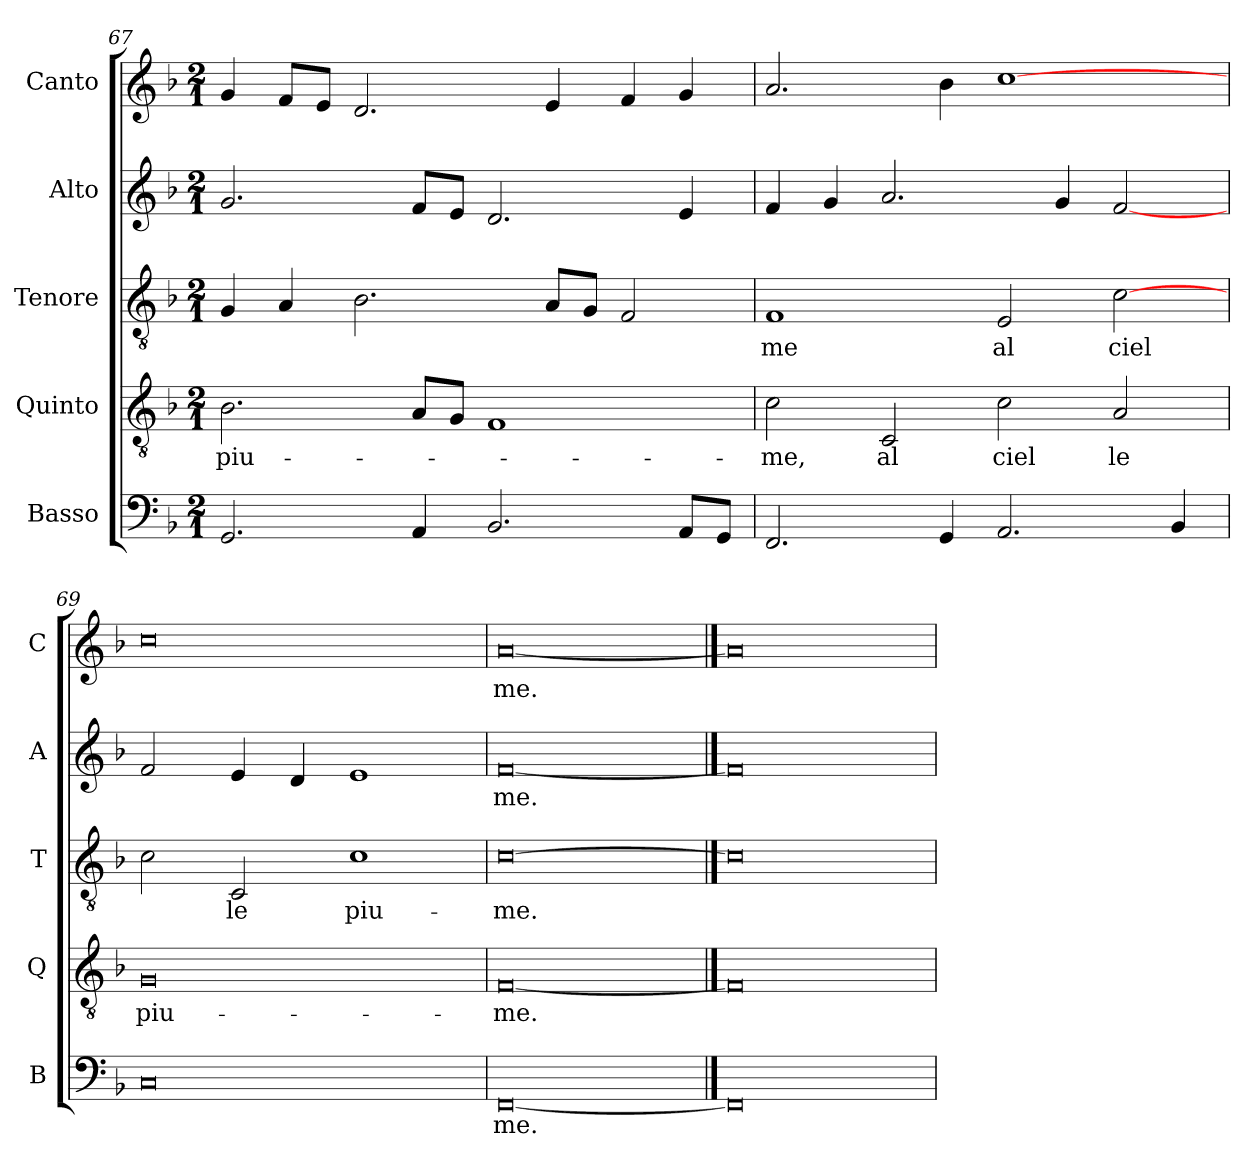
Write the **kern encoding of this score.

**kern	**text	**kern	**text	**kern	**text	**kern	**text	**kern	**text
*part5	*part5	*part4	*part4	*part3	*part3	*part2	*part2	*part1	*part1
*staff5	*staff5	*staff4	*staff4	*staff3	*staff3	*staff2	*staff2	*staff1	*staff1
*I"Basso	*	*I"Quinto	*	*I"Tenore	*	*I"Alto	*	*I"Canto	*
*I'B	*	*I'Q	*	*I'T	*	*I'A	*	*I'C	*
*clefF4	*	*clefGv2	*	*clefGv2	*	*clefG2	*	*clefG2	*
*k[b-]	*	*k[b-]	*	*k[b-]	*	*k[b-]	*	*k[b-]	*
*d:	*	*d:	*	*d:	*	*d:	*	*d:	*
*M2/1	*	*M2/1	*	*M2/1	*	*M2/1	*	*M2/1	*
=67	=67	=67	=67	=67	=67	=67	=67	=67	=67
2.GG	.	2.B-	piu-	4G	.	2.g	.	4g	.
.	.	.	.	4A	.	.	.	8fL	.
.	.	.	.	.	.	.	.	8eJ	.
.	.	.	.	2.B-	.	.	.	2.d	.
4AA	.	8AL	.	.	.	8fL	.	.	.
.	.	8GJ	.	.	.	8eJ	.	.	.
2.BB-	.	1F	.	.	.	2.d	.	.	.
.	.	.	.	8AL	.	.	.	4e	.
.	.	.	.	8GJ	.	.	.	.	.
.	.	.	.	2F	.	.	.	4f	.
8AAL	.	.	.	.	.	4e	.	4g	.
8GGJ	.	.	.	.	.	.	.	.	.
=68	=68	=68	=68	=68	=68	=68	=68	=68	=68
2.FF	.	2c	-me,	1F	-me	4f	.	2.a	.
.	.	.	.	.	.	4g	.	.	.
.	.	2C	al	.	.	2.a	.	.	.
4GG	.	.	.	.	.	.	.	4b-	.
2.AA	.	2c	ciel	2E	al	.	.	[1cc	.
.	.	.	.	.	.	4g	.	.	.
.	.	2A	le	[2c	ciel	[2f	.	.	.
4BB-	.	.	.	.	.	.	.	.	.
=69	=69	=69	=69	=69	=69	=69	=69	=69	=69
0C	.	0G	piu-	2c	.	2f	.	0cc	.
.	.	.	.	2C	le	4e	.	.	.
.	.	.	.	.	.	4d	.	.	.
.	.	.	.	1c	piu-	1e	.	.	.
=70	=70	=70	=70	=70	=70	=70	=70	=70	=70
[0FF	-me.	[0F	-me.	[0c	-me.	[0f	-me.	[0a	-me.
==71	==71	==71	==71	==71	==71	==71	==71	==71	==71
0FF]	.	0F]	.	0c]	.	0f]	.	0a]	.
=	=	=	=	=	=	=	=	=	=
*-	*-	*-	*-	*-	*-	*-	*-	*-	*-
